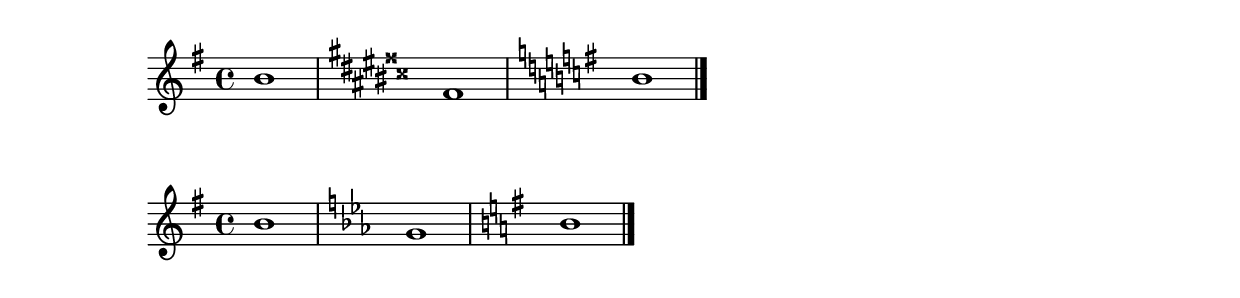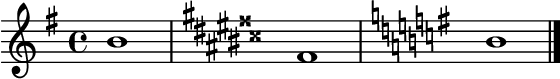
\version "2.16.2" % absolutely necessary!

% use this to crop output page size to match the snippet
#(ly:set-option 'preview #t)

\header {
  snippet-title = "Late evaluation of variables"
  snippet-author = "Kristóf Marussy"
  % taken from https://gist.github.com/kris7topher/6038247
  % featured on Lilypond blog (provide reference)9
  snippet-description = \markup {
    “Late-bind” variables using an arity-0 music function that looks up
    values at function call time instead of variable assignment time.
  }
  status = "unfinished"
  % TODO: tell Kristof about the snippet, reorganize description
  % add comma-separated tags to make searching more effective:
  tags = "arity-0, score organization, variable, transposition, lilypond blog"
}

%%%%%%%%%%%%%%%%%%%%%%%%%%
% here goes the snippet: %
%%%%%%%%%%%%%%%%%%%%%%%%%%

beginning = \relative c'' {
  \key as \major
  c1
}

middlesection = \relative gis' {
  \key e \major
  gis1
}

end = \relative c'' {
  \key as \major
  c1
  \bar "|."
}

% ``Late-bind'' variables using an arity-0 music function that looks up values
% at function call time instead of variable assignment time.
late =
#(define-scheme-function
  (parser location embedded-lilypond)
  (list?)
  (define-music-function
   (parser location)
   ()
   (eval embedded-lilypond
     (interaction-environment))))


music = \late #'#{
  \beginning
  \middlesection
  \end
#}

\score {
  % The music without the enharmonic change---complex key signature!
  \new Staff \transpose as g \music
  \layout {}
}

% Apply enharmonic transposition to \middlesection.
middlesection = \transpose e fes \middlesection

\score {
  % Because variables in \music are ``late-bound'', the enharmonic
  % transposition is now respected.
  % The point is that the reassignment of middlesection variable
  % is respected despite the fact that \music was defined earlier!
  \new Staff \transpose as g \music
  \layout {}
}
